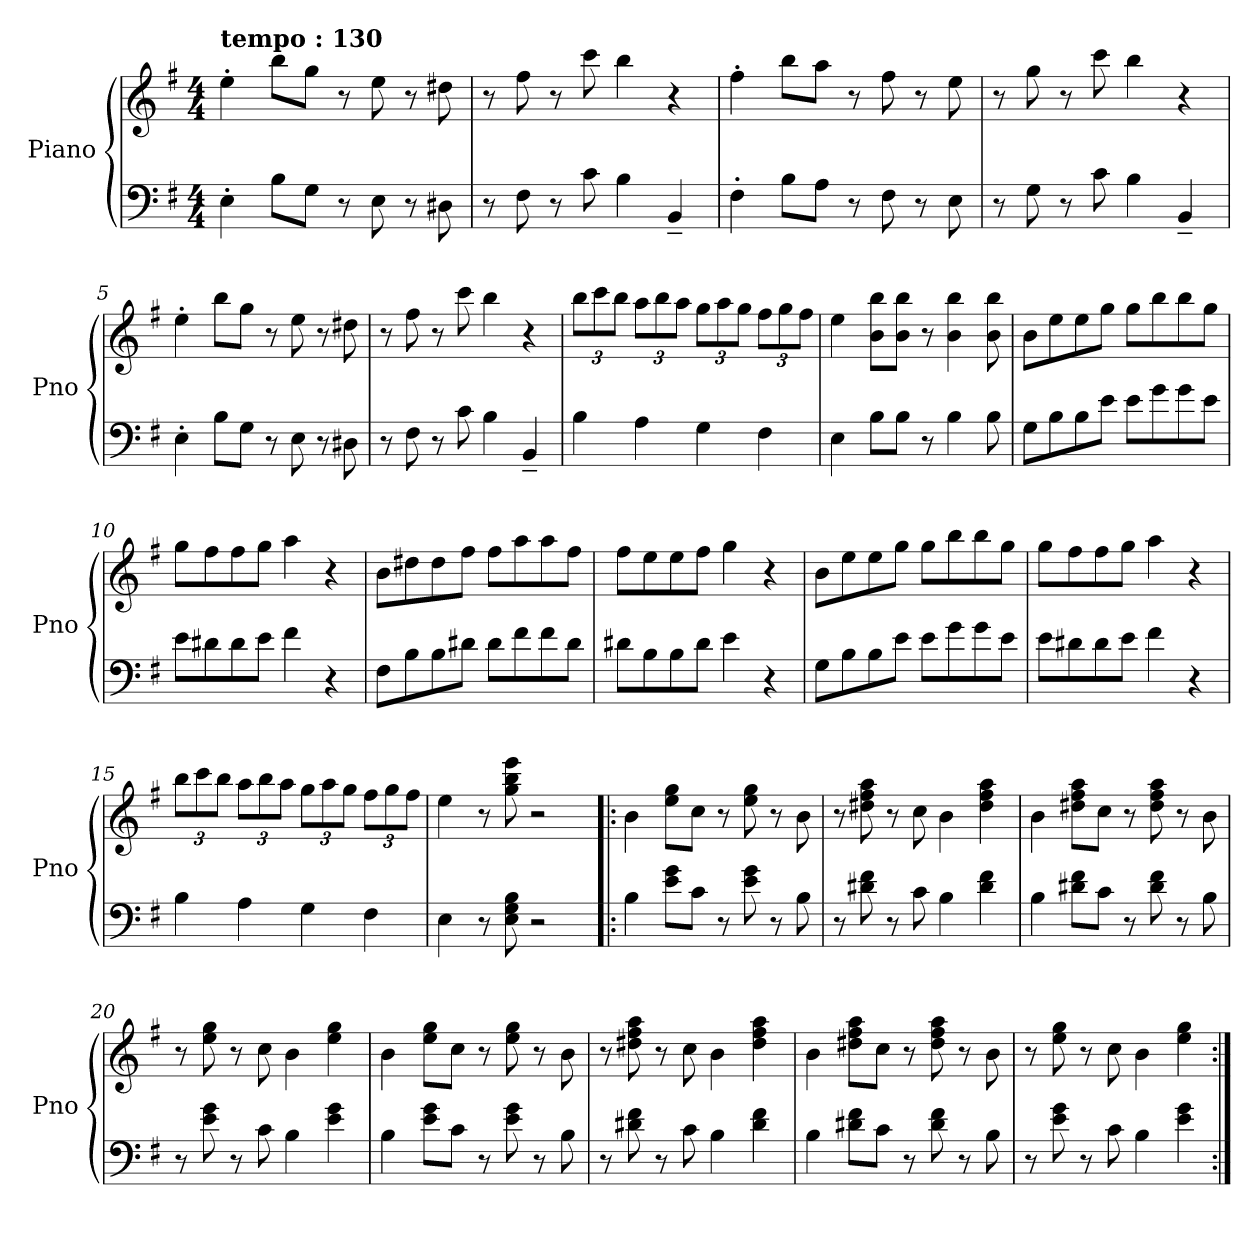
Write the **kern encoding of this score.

**kern	**kern
*part1	*part1
*staff2	*staff1
*I"Piano	*
*I'Pno	*
*clefF4	*clefG2
*k[f#]	*k[f#]
*M4/4	*M4/4
*MM120	*MM130
=1	=1
!	!LO:TX:a:B:t=tempo &colon; 130
4E'\	4ee'\
8B\L	8bb\L
8G\J	8gg\J
8r	8r
8E\	8ee\
8r	8r
8D#X\	8dd#X\
=2	=2
8r	8r
8F#\	8ff#\
8r	8r
8c\	8ccc\
4B\	4bb\
4BB~/	4r
=3	=3
4F#'\	4ff#'\
8B\L	8bb\L
8A\J	8aa\J
8r	8r
8F#\	8ff#\
8r	8r
8E\	8ee\
=4	=4
8r	8r
8G\	8gg\
8r	8r
8c\	8ccc\
4B\	4bb\
4BB~/	4r
!!LO:LB:g=z
=5	=5
4E'\	4ee'\
8B\L	8bb\L
8G\J	8gg\J
8r	8r
8E\	8ee\
8r	8r
8D#X\	8dd#X\
=6	=6
8r	8r
8F#\	8ff#\
8r	8r
8c\	8ccc\
4B\	4bb\
4BB~/	4r
=7	=7
*	*Xbrackettup
4B\	12bb\L
.	12ccc\
.	12bb\J
4A\	12aa\L
.	12bb\
.	12aa\J
4G\	12gg\L
.	12aa\
.	12gg\J
4F#\	12ff#\L
.	12gg\
.	12ff#\J
=8	=8
4E\	4ee\
8B\L	8b\ 8bb\L
8B\J	8b\ 8bb\J
8r	8r
4B\	4b\ 4bb\
8B\	8b\ 8bb\
!!LO:LB:g=z
=9	=9
8G\L	8b\L
8B\	8ee\
8B\	8ee\
8e\J	8gg\J
8e\L	8gg\L
8g\	8bb\
8g\	8bb\
8e\J	8gg\J
=10	=10
8e\L	8gg\L
8d#X\	8ff#\
8d#\	8ff#\
8e\J	8gg\J
4f#\	4aa\
4r	4r
=11	=11
8F#\L	8b\L
8B\	8dd#X\
8B\	8dd#\
8d#X\J	8ff#\J
8d#\L	8ff#\L
8f#\	8aa\
8f#\	8aa\
8d#\J	8ff#\J
=12	=12
8d#X\L	8ff#\L
8B\	8ee\
8B\	8ee\
8d#\J	8ff#\J
4e\	4gg\
4r	4r
!!LO:LB:g=z
=13	=13
8G\L	8b\L
8B\	8ee\
8B\	8ee\
8e\J	8gg\J
8e\L	8gg\L
8g\	8bb\
8g\	8bb\
8e\J	8gg\J
=14	=14
8e\L	8gg\L
8d#X\	8ff#\
8d#\	8ff#\
8e\J	8gg\J
4f#\	4aa\
4r	4r
=15	=15
4B\	12bb\L
.	12ccc\
.	12bb\J
4A\	12aa\L
.	12bb\
.	12aa\J
4G\	12gg\L
.	12aa\
.	12gg\J
4F#\	12ff#\L
.	12gg\
.	12ff#\J
=16	=16
4E\	4ee\
8r	8r
8E\ 8G\ 8B\	8gg\ 8bb\ 8eee\
2r	2r
!!LO:LB:g=z
=17!|:	=17!|:
4B\	4b\
8e\ 8g\L	8ee\ 8gg\L
8c\J	8cc\J
8r	8r
8e\ 8g\	8ee\ 8gg\
8r	8r
8B\	8b\
=18	=18
8r	8r
8d#X\ 8f#\	8dd#X\ 8ff#\ 8aa\
8r	8r
8c\	8cc\
4B\	4b\
4d#\ 4f#\	4dd#\ 4ff#\ 4aa\
=19	=19
4B\	4b\
8d#X\ 8f#\L	8dd#X\ 8ff#\ 8aa\L
8c\J	8cc\J
8r	8r
8d#\ 8f#\	8dd#\ 8ff#\ 8aa\
8r	8r
8B\	8b\
=20	=20
8r	8r
8e\ 8g\	8ee\ 8gg\
8r	8r
8c\	8cc\
4B\	4b\
4e\ 4g\	4ee\ 4gg\
!!LO:LB:g=z
=21	=21
4B\	4b\
8e\ 8g\L	8ee\ 8gg\L
8c\J	8cc\J
8r	8r
8e\ 8g\	8ee\ 8gg\
8r	8r
8B\	8b\
=22	=22
8r	8r
8d#X\ 8f#\	8dd#X\ 8ff#\ 8aa\
8r	8r
8c\	8cc\
4B\	4b\
4d#\ 4f#\	4dd#\ 4ff#\ 4aa\
=23	=23
4B\	4b\
8d#X\ 8f#\L	8dd#X\ 8ff#\ 8aa\L
8c\J	8cc\J
8r	8r
8d#\ 8f#\	8dd#\ 8ff#\ 8aa\
8r	8r
8B\	8b\
=24	=24
8r	8r
8e\ 8g\	8ee\ 8gg\
8r	8r
8c\	8cc\
4B\	4b\
4e\ 4g\	4ee\ 4gg\
=:|!	=:|!
*-	*-
